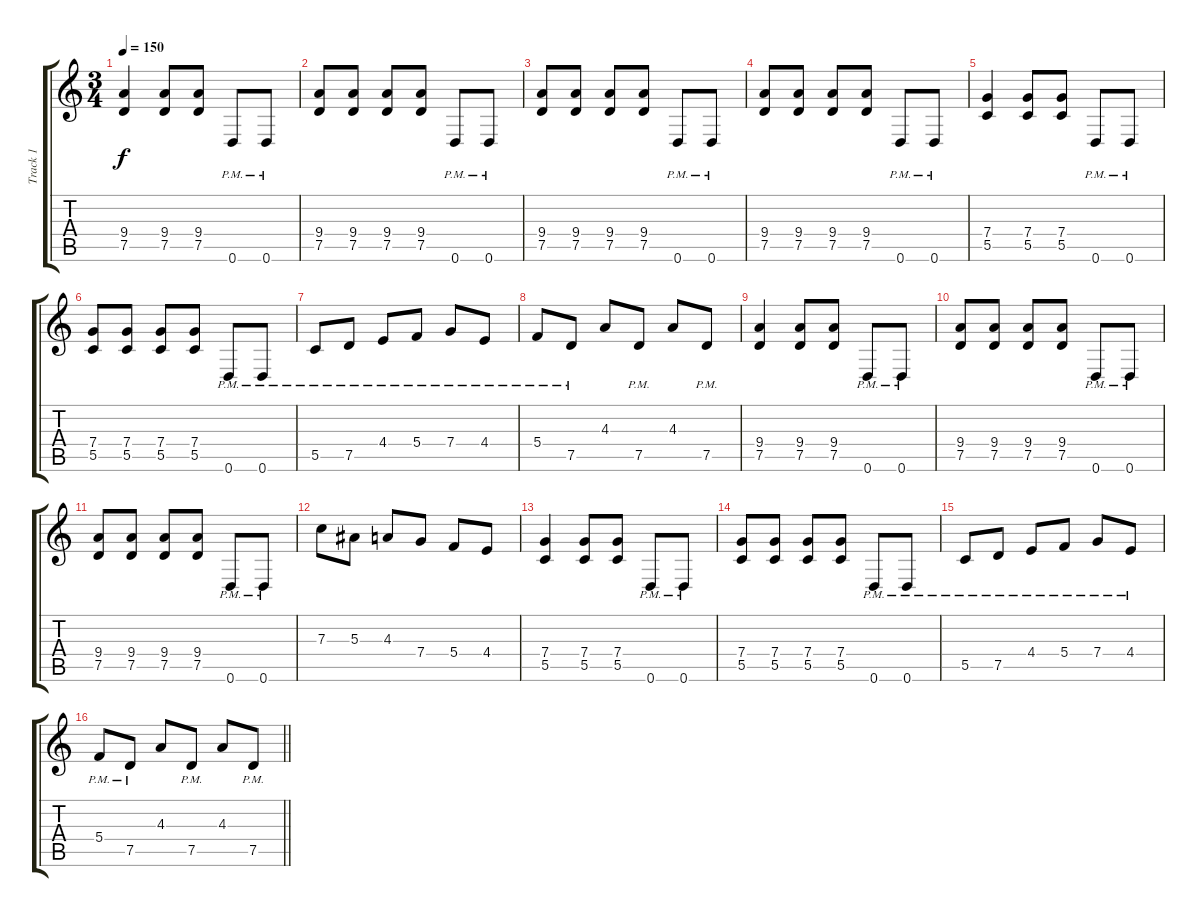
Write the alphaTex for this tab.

\track ("Track 1" "Track 1") {instrument electricguitarjazz}
\staff {score tabs}
\tuning (D4 A3 F3 C3 G2 D2) {hide}
\ts (3 4)
\tempo 150
\clef g2
\ks c
(9.4 7.5).4{dy f} (9.4 7.5).8 (9.4 7.5).8 0.6{pm}.8 0.6{pm}.8 |
(9.4 7.5).8 (9.4 7.5).8 (9.4 7.5).8 (9.4 7.5).8 0.6{pm}.8 0.6{pm}.8 |
(9.4 7.5).8 (9.4 7.5).8 (9.4 7.5).8 (9.4 7.5).8 0.6{pm}.8 0.6{pm}.8 |
(9.4 7.5).8 (9.4 7.5).8 (9.4 7.5).8 (9.4 7.5).8 0.6{pm}.8 0.6{pm}.8 |
(7.4 5.5).4 (7.4 5.5).8 (7.4 5.5).8 0.6{pm}.8 0.6{pm}.8 |
(7.4 5.5).8 (7.4 5.5).8 (7.4 5.5).8 (7.4 5.5).8 0.6{pm}.8 0.6{pm}.8 |
5.5{pm}.8 7.5{pm}.8 4.4{pm}.8 5.4{pm}.8 7.4{pm}.8 4.4{pm}.8 |
5.4{pm}.8 7.5{pm}.8 4.3.8 7.5{pm}.8 4.3.8 7.5{pm}.8 |
(9.4 7.5).4 (9.4 7.5).8 (9.4 7.5).8 0.6{pm}.8 0.6{pm}.8 |
(9.4 7.5).8 (9.4 7.5).8 (9.4 7.5).8 (9.4 7.5).8 0.6{pm}.8 0.6{pm}.8 |
(9.4 7.5).8 (9.4 7.5).8 (9.4 7.5).8 (9.4 7.5).8 0.6{pm}.8 0.6{pm}.8 |
7.3.8 5.3.8 4.3.8 7.4.8 5.4.8 4.4.8 |
(7.4 5.5).4 (7.4 5.5).8 (7.4 5.5).8 0.6{pm}.8 0.6{pm}.8 |
(7.4 5.5).8 (7.4 5.5).8 (7.4 5.5).8 (7.4 5.5).8 0.6{pm}.8 0.6{pm}.8 |
5.5{pm}.8 7.5{pm}.8 4.4{pm}.8 5.4{pm}.8 7.4{pm}.8 4.4{pm}.8 |
\barLineRight lightlight
5.4{pm}.8 7.5{pm}.8 4.3.8 7.5{pm}.8 4.3.8 7.5{pm}.8
